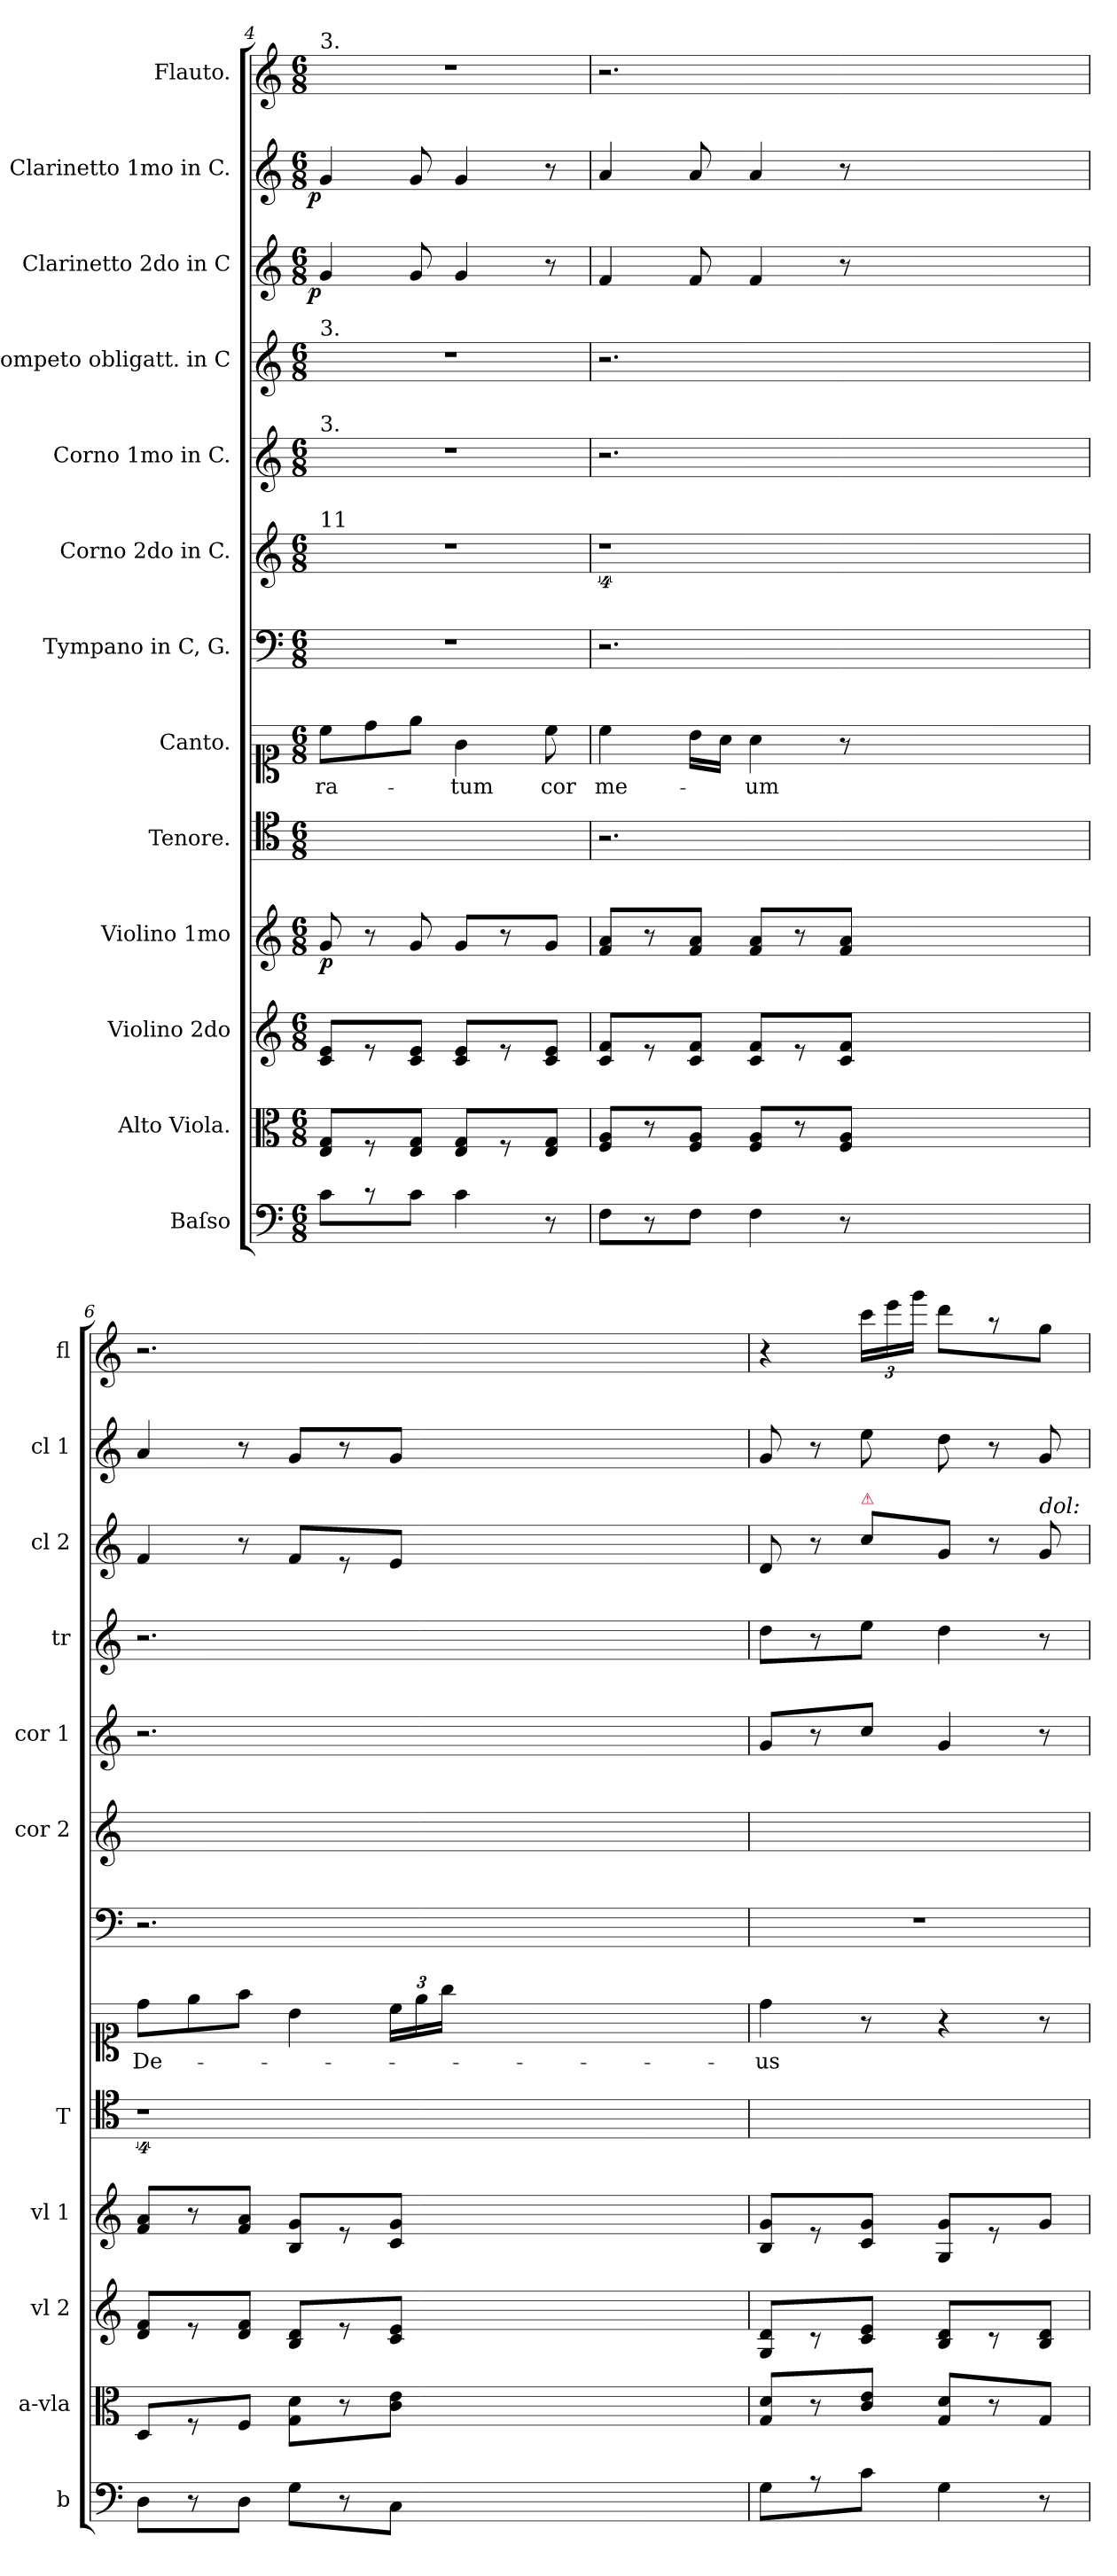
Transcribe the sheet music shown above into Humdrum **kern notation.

**kern	**kern	**kern	**kern	**dynam	**kern	**kern	**text	**kern	**kern	**kern	**kern	**kern	**dynam	**kern	**dynam	**kern
*part13	*part12	*part11	*part10	*part10	*part9	*part8	*part8	*part7	*part6	*part5	*part4	*part3	*part3	*part2	*part2	*part1
*staff13	*staff12	*staff11	*staff10	*staff10	*staff9	*staff8	*staff8	*staff7	*staff6	*staff5	*staff4	*staff3	*staff3	*staff2	*staff2	*staff1
*I"Baſso	*I"Alto Viola.	*I"Violino 2do	*I"Violino 1mo	*	*I"Tenore.	*I"Canto.	*	*I"Tympano in C, G.	*I"Corno 2do in C.	*I"Corno 1mo in C.	*I"Trompeto obligatt. in C	*I"Clarinetto 2do in C	*	*I"Clarinetto 1mo in C.	*	*I"Flauto.
*I'b	*I'a-vla	*I'vl 2	*I'vl 1	*	*I'T	*	*	*	*I'cor 2	*I'cor 1	*I'tr	*I'cl 2	*	*I'cl 1	*	*I'fl
*clefF4	*clefC3	*clefG2	*clefG2	*	*clefC4	*clefC1	*	*clefF4	*clefG2	*clefG2	*clefG2	*clefG2	*	*clefG2	*	*clefG2
*k[]	*k[]	*k[]	*k[]	*	*k[]	*k[]	*	*k[]	*k[]	*k[]	*k[]	*k[]	*	*k[]	*	*k[]
*M6/8	*M6/8	*M6/8	*M6/8	*	*M6/8	*M6/8	*	*M6/8	*M6/8	*M6/8	*M6/8	*M6/8	*	*M6/8	*	*M6/8
=4	=4	=4	=4	=4	=4	=4	=4	=4	=4	=4	=4	=4	=4	=4	=4	=4
!	!	!	!	!	!	!	!	!	!	!	!	!	!	!	!	!LO:TX:a:t=3.
!	!	!	!	!	!	!	!	!	!	!	!LO:TX:a:t=3.	!	!	!	!	!
!	!	!	!	!	!	!	!	!	!	!LO:TX:a:t=3.	!	!	!	!	!	!
!	!	!	!	!	!	!	!	!	!LO:TX:a:t=11	!	!	!	!	!	!	!
!	!	!	!	!LO:DY:b	!	!	!	!	!	!	!	!	!LO:DY:rj	!	!LO:DY:rj	!
8c\L	8E/ 8G/L	8c/ 8e/L	8g/	p	2.ryy	8cc\L	-ra-	2.r	2.r	2.r	2.r	4g/	p	4g/	p	2.r
8r	8r	8r	8r	.	.	8dd\	.	.	.	.	.	.	.	.	.	.
8c\J	8E/ 8G/J	8c/ 8e/J	8g/	.	.	8ee\J	.	.	.	.	.	8g/	.	8g/	.	.
4c\	8E/ 8G/L	8c/ 8e/L	8g/L	.	.	4g\	-tum	.	.	.	.	4g/	.	4g/	.	.
.	8r	8r	8r	.	.	.	.	.	.	.	.	.	.	.	.	.
8r	8E/ 8G/J	8c/ 8e/J	8g/J	.	.	8cc\	cor	.	.	.	.	8r	.	8r	.	.
=5	=5	=5	=5	=5	=5	=5	=5	=5	=5	=5	=5	=5	=5	=5	=5	=5
8F\L	8F/ 8A/L	8c/ 8f/L	8f/ 8a/L	.	2.r	4cc\	me-	2.r	4%9r	2.r	2.r	4f/	.	4a/	.	2.r
8r	8r	8r	8r	.	.	.	.	.	.	.	.	.	.	.	.	.
8F\J	8F/ 8A/J	8c/ 8f/J	8f/ 8a/J	.	.	16b\LL	.	.	.	.	.	8f/	.	8a/	.	.
.	.	.	.	.	.	16a\JJ	.	.	.	.	.	.	.	.	.	.
4F\	8F/ 8A/L	8c/ 8f/L	8f/ 8a/L	.	.	4a\	-um	.	.	.	.	4f/	.	4a/	.	.
.	8r	8r	8r	.	.	.	.	.	.	.	.	.	.	.	.	.
8r	8F/ 8A/J	8c/ 8f/J	8f/ 8a/J	.	.	8r	.	.	.	.	.	8r	.	8r	.	.
1.ryy	1.ryy	1.ryy	1.ryy	.	1.ryy	1.ryy	.	1.ryy	.	1.ryy	1.ryy	1.ryy	.	1.ryy	.	1.ryy
=6	=6	=6	=6	=6	=6	=6	=6	=6	=6	=6	=6	=6	=6	=6	=6	=6
8D\L	8D/L	8d/ 8f/L	8f/ 8a/L	.	4%9r	8dd\L	De-	2.r	0ryy	2.r	2.r	4f/	.	4a/	.	2.r
8r	8r	8r	8r	.	.	8ee\	.	.	.	.	.	.	.	.	.	.
8D\J	8F/J	8d/ 8f/J	8f/ 8a/J	.	.	8ff\J	.	.	.	.	.	8r	.	8r	.	.
8G\L	8G\ 8d\L	8B/ 8d/L	8B/ 8g/L	.	.	4b\	.	.	.	.	.	8f/L	.	8g/L	.	.
8r	8r	8r	8r	.	.	.	.	.	.	.	.	8r	.	8r	.	.
8C\J	8c\ 8e\J	8c/ 8e/J	8c/ 8g/J	.	.	24cc\LL	.	.	.	.	.	8e/J	.	8g/J	.	.
.	.	.	.	.	.	24ee\	.	.	.	.	.	.	.	.	.	.
.	.	.	.	.	.	24gg\JJ	.	.	.	.	.	.	.	.	.	.
1.ryy	1.ryy	1.ryy	1.ryy	.	.	1.ryy	.	1.ryy	.	1.ryy	1.ryy	1.ryy	.	1.ryy	.	1.ryy
.	.	.	.	.	.	.	.	.	4ryy	.	.	.	.	.	.	.
=7	=7	=7	=7	=7	=7	=7	=7	=7	=7	=7	=7	=7	=7	=7	=7	=7
8G\L	8G/ 8d/L	8G/ 8d/L	8B/ 8g/L	.	2.ryy	4dd\	-us	2.r	2.ryy	8g/L	8dd\L	8d/	.	8g/	.	4r
8r	8r	8r	8r	.	.	.	.	.	.	8r	8r	8r	.	8r	.	.
!	!	!	!	!	!	!	!	!	!	!	!	!LO:TX:a:color=crimson:t=⚠	!	!	!	!
8c\J	8c/ 8e/J	8c/ 8e/J	8c/ 8g/J	.	.	8r	.	.	.	8cc/J	8ee\J	8cc\L	.	8ee\	.	24ccc\LL
.	.	.	.	.	.	.	.	.	.	.	.	.	.	.	.	24eee\
.	.	.	.	.	.	.	.	.	.	.	.	.	.	.	.	24ggg\JJ
4G\	8G/ 8d/L	8B/ 8d/L	8G/ 8g/L	.	.	4r	.	.	.	4g/	4dd\	8g/J	.	8dd\	.	8ddd\L
.	8r	8r	8r	.	.	.	.	.	.	.	.	8r	.	8r	.	8r
!	!	!	!	!	!	!	!	!	!	!	!	!LO:TX:a:i:t=dol&colon;	!	!	!	!
8r	8G/J	8B/ 8d/J	8g/J	.	.	8r	.	.	.	8r	8r	8g/	.	8g/	.	8gg\J
=	=	=	=	=	=	=	=	=	=	=	=	=	=	=	=	=
*-	*-	*-	*-	*-	*-	*-	*-	*-	*-	*-	*-	*-	*-	*-	*-	*-
